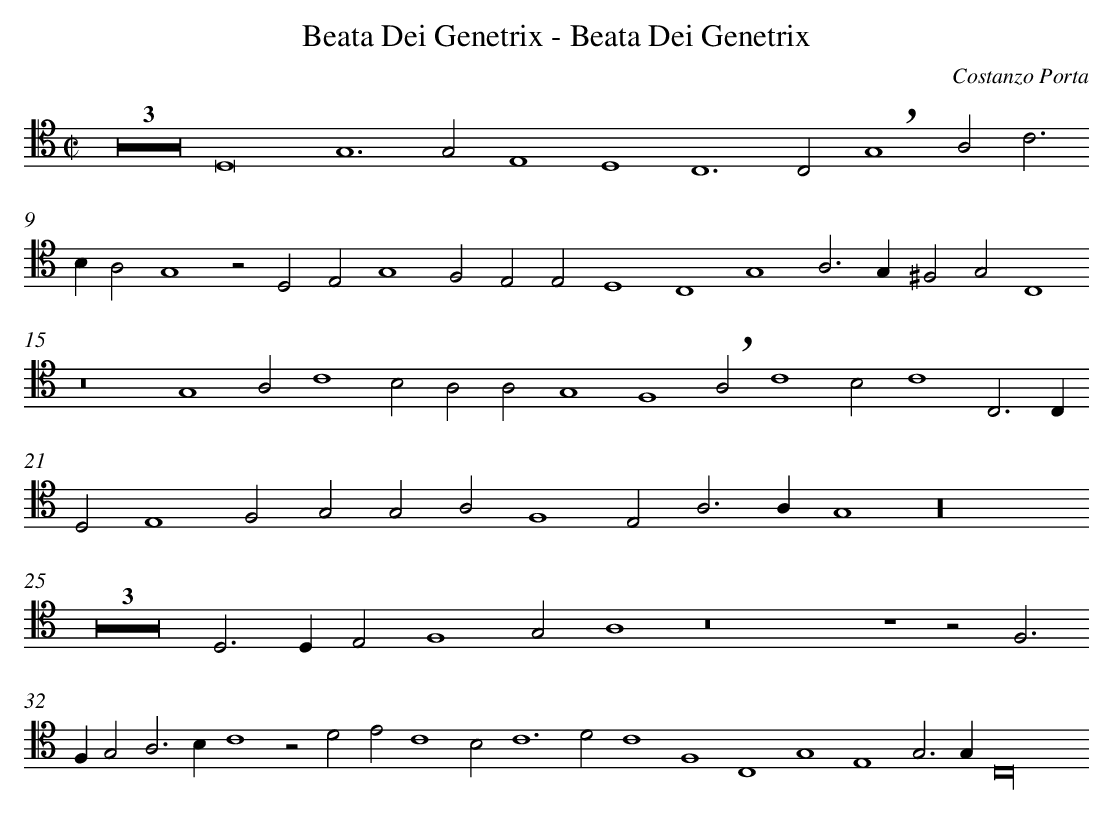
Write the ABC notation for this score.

X:1
T: Beata Dei Genetrix - Beata Dei Genetrix
C: Costanzo Porta
L: 1/4
M: C|
K: C clef=tenor
Z3 [|]
D,8 [|]
G,6G,2 [|]
E,4D,4 [|]
C,6C,2 [|]
!breath!G,4A,2C3 [|]
B,A,2G,4 [|]
z2D,2E,2G,4 [|]
F,2E,2E,2 [|]
D,4C,4 [|]
G,4A,3G, [|]
^F,2G,2C,4 [|]
z8 [|]
G,4A,2C4 [|]
B,2A,2A,2 [|]
G,4F,4 [|]
!breath!A,2C4B,2 [|]
C4C,3C, [|]
D,2E,4F,2 [|]
G,2G,2A,2F,4 [|]
E,2A,3A, [|]
G,4z16 [|]
Z3 [|]
D,2>D,2E,2F,4 [|]
G,2A,4 [|]
z8 [|]
z4z2F,3 [|]
F,G,2A,3B, [|]
C4z2D2 [|]
E2C4B,2 [|]
C6D2 [|]
C4F,4 [|]
C,4G,4 [|]
E,4G,3G, [|]
C,16 [|]
